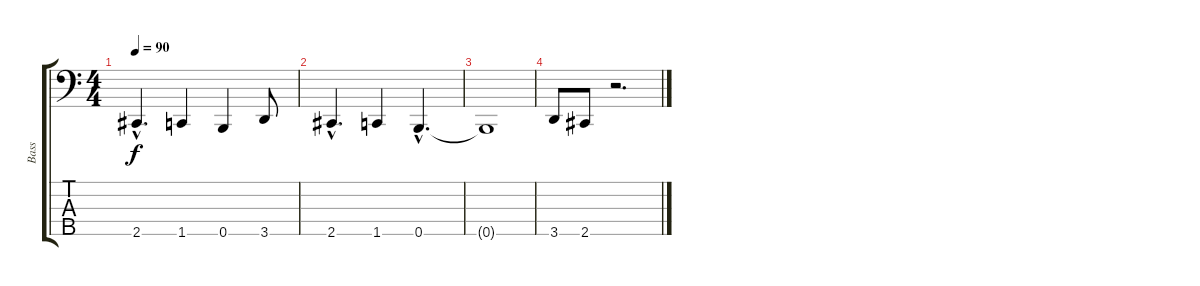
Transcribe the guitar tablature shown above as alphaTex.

\track ("Bass" "Bass") {instrument fretlessbass}
\staff {score tabs}
\tuning (G2 D2 A1 E1 B0) {hide}
\ts (4 4)
\tempo 90
\clef f4
\ks c
2.5{hac}.4{d dy f} 1.5.4 0.5.4 3.5.8 |
2.5{hac}.4{d} 1.5.4 0.5{hac}.4{d} |
0.5{t}.1 |
3.5.8 2.5.8 r.2{d}
